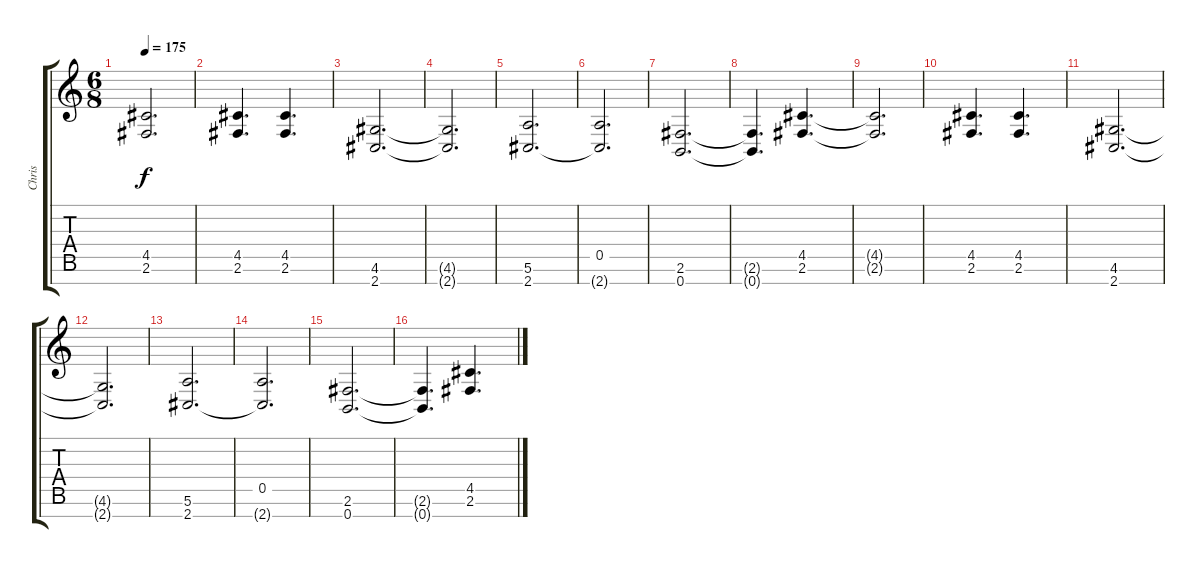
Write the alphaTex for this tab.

\track ("Chris" "Chris") {instrument overdrivenguitar}
\staff {score tabs}
\tuning (E4 B3 G3 D3 A2 E2 B1) {hide}
\ts (6 8)
\tempo 175
\clef g2
\ks c
(4.5{t} 2.6{t}).2{d dy f} |
(4.5 2.6).4{d} (4.5 2.6).4{d} |
(4.6 2.7).2{d} |
(4.6{t} 2.7{t}).2{d} |
(5.6 2.7).2{d} |
(0.5 2.7{t}).2{d} |
(2.6 0.7).2{d} |
(2.6{t} 0.7{t}).4{d} (4.5 2.6).4{d} |
(4.5{t} 2.6{t}).2{d} |
(4.5 2.6).4{d} (4.5 2.6).4{d} |
(4.6 2.7).2{d} |
(4.6{t} 2.7{t}).2{d} |
(5.6 2.7).2{d} |
(0.5 2.7{t}).2{d} |
(2.6 0.7).2{d} |
(2.6{t} 0.7{t}).4{d} (4.5 2.6).4{d}
